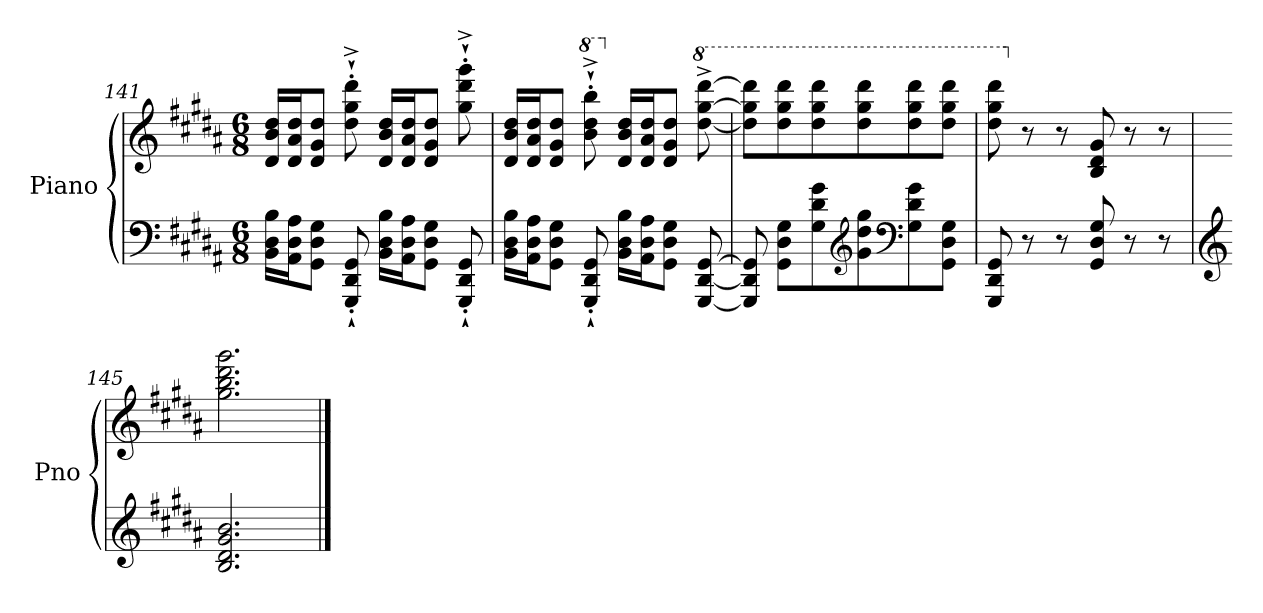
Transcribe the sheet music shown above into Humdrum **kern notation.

**kern	**kern
*part1	*part1
*staff2	*staff1
*I"Piano	*
*I'Pno	*
!!LO:PB:g=z
*clefF4	*clefG2
*k[f#c#g#d#a#]	*k[f#c#g#d#a#]
*M6/8	*M6/8
=141	=141
16BB\ 16D#\ 16B\LL	16d#/ 16b/ 16dd#/LL
16AA#\ 16D#\ 16A#\J	16d#/ 16a#/ 16dd#/J
8GG#\ 8D#\ 8G#\J	8d#/ 8g#/ 8dd#/J
8GGG#/'` 8DD#/'` 8GG#/'`	8dd#\'`^ 8gg#\'`^ 8ddd#\'`^
16BB\ 16D#\ 16B\LL	16d#/ 16b/ 16dd#/LL
16AA#\ 16D#\ 16A#\J	16d#/ 16a#/ 16dd#/J
8GG#\ 8D#\ 8G#\J	8d#/ 8g#/ 8dd#/J
8GGG#/'` 8DD#/'` 8GG#/'`	8gg#\'`^ 8ddd#\'`^ 8ggg#\'`^
=142	=142
16BB\ 16D#\ 16B\LL	16d#/ 16b/ 16dd#/LL
16AA#\ 16D#\ 16A#\J	16d#/ 16a#/ 16dd#/J
8GG#\ 8D#\ 8G#\J	8d#/ 8g#/ 8dd#/J
*	*8va
8GGG#/'` 8DD#/'` 8GG#/'`	8bb\'`^ 8ddd#\'`^ 8bbb\'`^
*	*X8va
16BB\ 16D#\ 16B\LL	16d#/ 16b/ 16dd#/LL
16AA#\ 16D#\ 16A#\J	16d#/ 16a#/ 16dd#/J
8GG#\ 8D#\ 8G#\J	8d#/ 8g#/ 8dd#/J
*	*8va
[8GGG#/ [8DD#/ [8GG#/	[8ddd#\^ [8ggg#\^ [8dddd#\^
=143	=143
8GGG#/] 8DD#/] 8GG#/]	8ddd#\] 8ggg#\] 8dddd#\]L
8GG#\ 8D#\ 8G#\L	8ddd#\ 8ggg#\ 8dddd#\
8G#\ 8d#\ 8g#\	8ddd#\ 8ggg#\ 8dddd#\
*clefG2	*
8g#\ 8dd#\ 8gg#\	8ddd#\ 8ggg#\ 8dddd#\
*clefF4	*
8G#\ 8d#\ 8g#\	8ddd#\ 8ggg#\ 8dddd#\
8GG#\ 8D#\ 8G#\J	8ddd#\ 8ggg#\ 8dddd#\J
=144	=144
8GGG#/ 8DD#/ 8GG#/	8ddd#\ 8ggg#\ 8dddd#\
*	*X8va
8r	8r
8r	8r
8GG#/ 8D#/ 8G#/	8B/ 8d#/ 8g#/
8r	8r
8r	8r
=145	=145
*clefG2	*
2.B/ 2.d#/ 2.g#/ 2.b/	2.gg#\ 2.bb\ 2.ddd#\ 2.ggg#\
==	==
*-	*-
